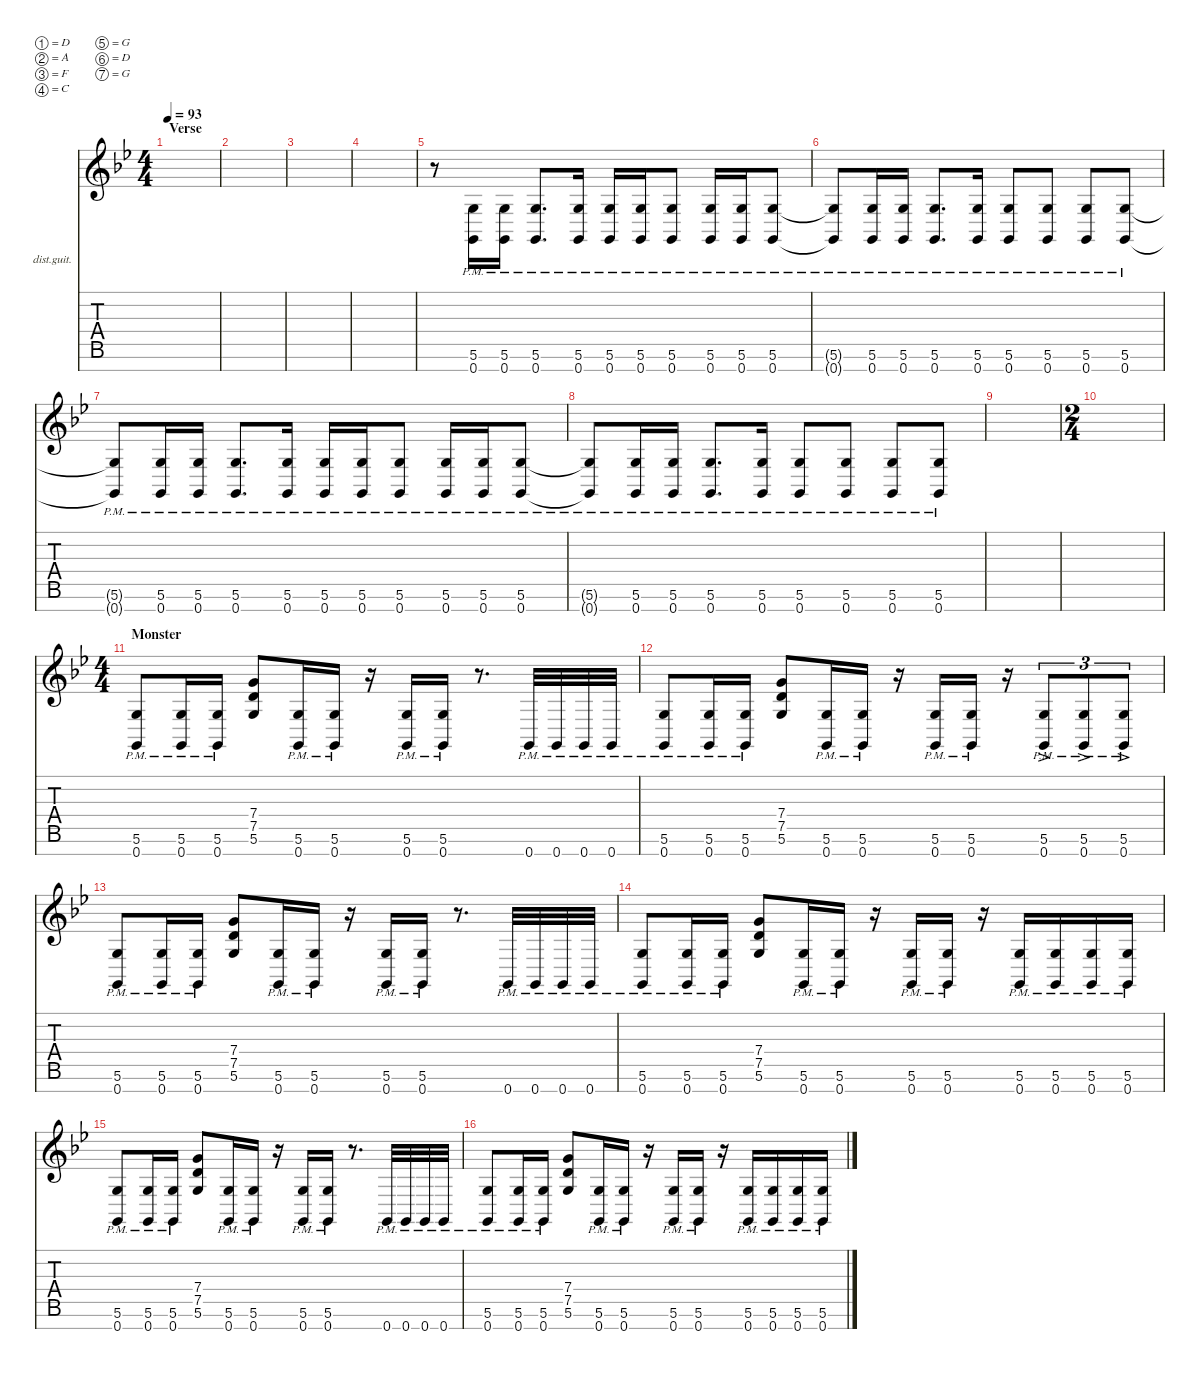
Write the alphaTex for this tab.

\defaultSystemsLayout 2
\hideDynamics
\bracketExtendMode nobrackets
\firstSystemTrackNameOrientation horizontal
\otherSystemsTrackNameOrientation horizontal
\track ("Rhytm" "dist.guit.") {defaultSystemsLayout 2 solo instrument distortionguitar}
\staff {score tabs}
\tuning (D4 A3 F3 C3 G2 D2 G1)
\ts (4 4)
\section ("" "Verse")
\scale
1.03043
\tempo 93
\accidentals auto
\clef g2
\ottava regular
\simile none
\scale
1.03043
\ks gminor
|
\scale
0.969568
\scale
0.969568 |
\scale
1.03043
\scale
1.03043 |
\scale
0.969568
\scale
0.969568 |
\scale
1.09695
\scale
1.09695 r.8{beam Down} (0.7{pm acc forcenatural} 5.6{pm acc forcenatural}).16{beam Up} (0.7{pm acc forcenatural} 5.6{pm acc forcenatural}).16{beam Up} (0.7{pm acc forcenatural} 5.6{pm acc forcenatural}).8{d beam Up} (0.7{pm acc forcenatural} 5.6{pm acc forcenatural}).16{beam Up} (0.7{pm acc forcenatural} 5.6{pm acc forcenatural}).16{beam Up} (0.7{pm acc forcenatural} 5.6{pm acc forcenatural}).16{beam Up} (0.7{pm acc forcenatural} 5.6{pm acc forcenatural}).8{beam Up} (0.7{pm acc forcenatural} 5.6{pm acc forcenatural}).16{beam Up} (0.7{pm acc forcenatural} 5.6{pm acc forcenatural}).16{beam Up} (0.7{pm acc forcenatural} 5.6{pm acc forcenatural}).8{beam Up} |
(0.7{pm t acc forcenatural} 5.6{pm t acc forcenatural}).8{beam Up} (0.7{pm acc forcenatural} 5.6{pm acc forcenatural}).16{beam Up} (0.7{pm acc forcenatural} 5.6{pm acc forcenatural}).16{beam Up} (0.7{pm acc forcenatural} 5.6{pm acc forcenatural}).8{d beam Up} (0.7{pm acc forcenatural} 5.6{pm acc forcenatural}).16{beam Up} (0.7{pm acc forcenatural} 5.6{pm acc forcenatural}).8{beam Up} (0.7{pm acc forcenatural} 5.6{pm acc forcenatural}).8{beam Up} (0.7{pm acc forcenatural} 5.6{pm acc forcenatural}).8{beam Up} (0.7{pm acc forcenatural} 5.6{pm acc forcenatural}).8{beam Up} |
(0.7{pm t acc forcenatural} 5.6{pm t acc forcenatural}).8{beam Up} (0.7{pm acc forcenatural} 5.6{pm acc forcenatural}).16{beam Up} (0.7{pm acc forcenatural} 5.6{pm acc forcenatural}).16{beam Up} (0.7{pm acc forcenatural} 5.6{pm acc forcenatural}).8{d beam Up} (0.7{pm acc forcenatural} 5.6{pm acc forcenatural}).16{beam Up} (0.7{pm acc forcenatural} 5.6{pm acc forcenatural}).16{beam Up} (0.7{pm acc forcenatural} 5.6{pm acc forcenatural}).16{beam Up} (0.7{pm acc forcenatural} 5.6{pm acc forcenatural}).8{beam Up} (0.7{pm acc forcenatural} 5.6{pm acc forcenatural}).16{beam Up} (0.7{pm acc forcenatural} 5.6{pm acc forcenatural}).16{beam Up} (0.7{pm acc forcenatural} 5.6{pm acc forcenatural}).8{beam Up} |
(0.7{pm t acc forcenatural} 5.6{pm t acc forcenatural}).8{beam Up} (0.7{pm acc forcenatural} 5.6{pm acc forcenatural}).16{beam Up} (0.7{pm acc forcenatural} 5.6{pm acc forcenatural}).16{beam Up} (0.7{pm acc forcenatural} 5.6{pm acc forcenatural}).8{d beam Up} (0.7{pm acc forcenatural} 5.6{pm acc forcenatural}).16{beam Up} (0.7{pm acc forcenatural} 5.6{pm acc forcenatural}).8{beam Up} (0.7{pm acc forcenatural} 5.6{pm acc forcenatural}).8{beam Up} (0.7{pm acc forcenatural} 5.6{pm acc forcenatural}).8{beam Up} (0.7{pm acc forcenatural} 5.6{pm acc forcenatural}).8{beam Up} |
\scale
0.903045 |
\ts (2 4)
\beaming (8 2 2)
|
\ts (4 4)
\beaming (8 2 2 2 2)
\section ("" "Monster")
(0.7{pm acc forcenatural} 5.6{pm acc forcenatural}).8{beam Up} (0.7{pm acc forcenatural} 5.6{pm acc forcenatural}).16{beam Up} (0.7{pm acc forcenatural} 5.6{pm acc forcenatural}).16{beam Up} (5.6{acc forcenatural} 7.5{acc forcenatural} 7.4{acc forcenatural}).8{beam Up} (0.7{pm acc forcenatural} 5.6{pm acc forcenatural}).16{beam Up} (0.7{pm acc forcenatural} 5.6{pm acc forcenatural}).16{beam Up} r.16{beam Up} (0.7{pm acc forcenatural} 5.6{pm acc forcenatural}).16{beam Up} (0.7{pm acc forcenatural} 5.6{pm acc forcenatural}).16{beam Up} r.8{d beam Up} 0.7{pm acc forcenatural}.32{beam Up} 0.7{pm acc forcenatural}.32{beam Up} 0.7{pm acc forcenatural}.32{beam Up} 0.7{pm acc forcenatural}.32{beam Up} |
(0.7{pm acc forcenatural} 5.6{pm acc forcenatural}).8{beam Up} (0.7{pm acc forcenatural} 5.6{pm acc forcenatural}).16{beam Up} (0.7{pm acc forcenatural} 5.6{pm acc forcenatural}).16{beam Up} (5.6{acc forcenatural} 7.5{acc forcenatural} 7.4{acc forcenatural}).8{beam Up} (0.7{pm acc forcenatural} 5.6{pm acc forcenatural}).16{beam Up} (0.7{pm acc forcenatural} 5.6{pm acc forcenatural}).16{beam Up} r.16{beam Up} (0.7{pm acc forcenatural} 5.6{pm acc forcenatural}).16{beam Up} (0.7{pm acc forcenatural} 5.6{pm acc forcenatural}).16{beam Up} r.16{beam Up} (0.7{ac pm acc forcenatural} 5.6{ac pm acc forcenatural}).8{tu (3 2) beam Up} (0.7{ac pm acc forcenatural} 5.6{ac pm acc forcenatural}).8{tu (3 2) beam Up} (0.7{ac pm acc forcenatural} 5.6{ac pm acc forcenatural}).8{tu (3 2) beam Up} |
(0.7{pm acc forcenatural} 5.6{pm acc forcenatural}).8{beam Up} (0.7{pm acc forcenatural} 5.6{pm acc forcenatural}).16{beam Up} (0.7{pm acc forcenatural} 5.6{pm acc forcenatural}).16{beam Up} (5.6{acc forcenatural} 7.5{acc forcenatural} 7.4{acc forcenatural}).8{beam Up} (0.7{pm acc forcenatural} 5.6{pm acc forcenatural}).16{beam Up} (0.7{pm acc forcenatural} 5.6{pm acc forcenatural}).16{beam Up} r.16{beam Up} (0.7{pm acc forcenatural} 5.6{pm acc forcenatural}).16{beam Up} (0.7{pm acc forcenatural} 5.6{pm acc forcenatural}).16{beam Up} r.8{d beam Up} 0.7{pm acc forcenatural}.32{beam Up} 0.7{pm acc forcenatural}.32{beam Up} 0.7{pm acc forcenatural}.32{beam Up} 0.7{pm acc forcenatural}.32{beam Up} |
(0.7{pm acc forcenatural} 5.6{pm acc forcenatural}).8{beam Up} (0.7{pm acc forcenatural} 5.6{pm acc forcenatural}).16{beam Up} (0.7{pm acc forcenatural} 5.6{pm acc forcenatural}).16{beam Up} (5.6{acc forcenatural} 7.5{acc forcenatural} 7.4{acc forcenatural}).8{beam Up} (0.7{pm acc forcenatural} 5.6{pm acc forcenatural}).16{beam Up} (0.7{pm acc forcenatural} 5.6{pm acc forcenatural}).16{beam Up} r.16{beam Up} (0.7{pm acc forcenatural} 5.6{pm acc forcenatural}).16{beam Up} (0.7{pm acc forcenatural} 5.6{pm acc forcenatural}).16{beam Up} r.16{beam Up} (0.7{pm acc forcenatural} 5.6{pm acc forcenatural}).16{beam Up} (0.7{pm acc forcenatural} 5.6{pm acc forcenatural}).16{beam Up} (0.7{pm acc forcenatural} 5.6{pm acc forcenatural}).16{beam Up} (0.7{pm acc forcenatural} 5.6{pm acc forcenatural}).16{beam Up} |
(0.7{pm acc forcenatural} 5.6{pm acc forcenatural}).8{beam Up} (0.7{pm acc forcenatural} 5.6{pm acc forcenatural}).16{beam Up} (0.7{pm acc forcenatural} 5.6{pm acc forcenatural}).16{beam Up} (5.6{acc forcenatural} 7.5{acc forcenatural} 7.4{acc forcenatural}).8{beam Up} (0.7{pm acc forcenatural} 5.6{pm acc forcenatural}).16{beam Up} (0.7{pm acc forcenatural} 5.6{pm acc forcenatural}).16{beam Up} r.16{beam Up} (0.7{pm acc forcenatural} 5.6{pm acc forcenatural}).16{beam Up} (0.7{pm acc forcenatural} 5.6{pm acc forcenatural}).16{beam Up} r.8{d beam Up} 0.7{pm acc forcenatural}.32{beam Up} 0.7{pm acc forcenatural}.32{beam Up} 0.7{pm acc forcenatural}.32{beam Up} 0.7{pm acc forcenatural}.32{beam Up} |
(0.7{pm acc forcenatural} 5.6{pm acc forcenatural}).8{beam Up} (0.7{pm acc forcenatural} 5.6{pm acc forcenatural}).16{beam Up} (0.7{pm acc forcenatural} 5.6{pm acc forcenatural}).16{beam Up} (5.6{acc forcenatural} 7.5{acc forcenatural} 7.4{acc forcenatural}).8{beam Up} (0.7{pm acc forcenatural} 5.6{pm acc forcenatural}).16{beam Up} (0.7{pm acc forcenatural} 5.6{pm acc forcenatural}).16{beam Up} r.16{beam Up} (0.7{pm acc forcenatural} 5.6{pm acc forcenatural}).16{beam Up} (0.7{pm acc forcenatural} 5.6{pm acc forcenatural}).16{beam Up} r.16{beam Up} (0.7{pm acc forcenatural} 5.6{pm acc forcenatural}).16{beam Up} (0.7{pm acc forcenatural} 5.6{pm acc forcenatural}).16{beam Up} (0.7{pm acc forcenatural} 5.6{pm acc forcenatural}).16{beam Up} (0.7{pm acc forcenatural} 5.6{pm acc forcenatural}).16{beam Up}
